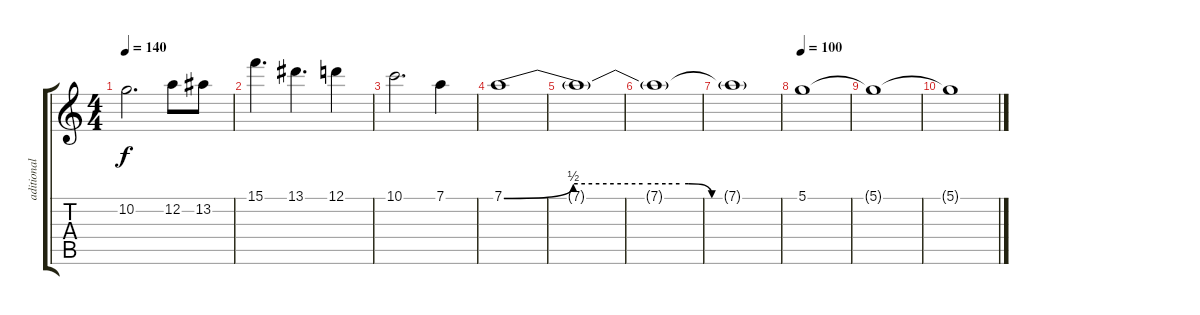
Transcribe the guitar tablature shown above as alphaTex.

\track ("aditional" "aditional") {instrument distortionguitar}
\staff {score tabs}
\tuning (D4 A3 F3 C3 G2 D2) {hide}
\ts (4 4)
\tempo 140
\clef g2
\ks c
10.2.2{d dy f} 12.2.8 13.2.8 |
15.1.4{d} 13.1.4{d} 12.1.4 |
10.1.2{d} 7.1.4 |
7.1{be (custom 0 0 15 2 30 2 35 2 38 2 40 2 45 0 60 0)}.1 |
7.1{t}.1 |
7.1{t}.1 |
7.1{t}.1 |
\tempo 100
5.1.1 |
5.1{t}.1 |
5.1{t}.1
